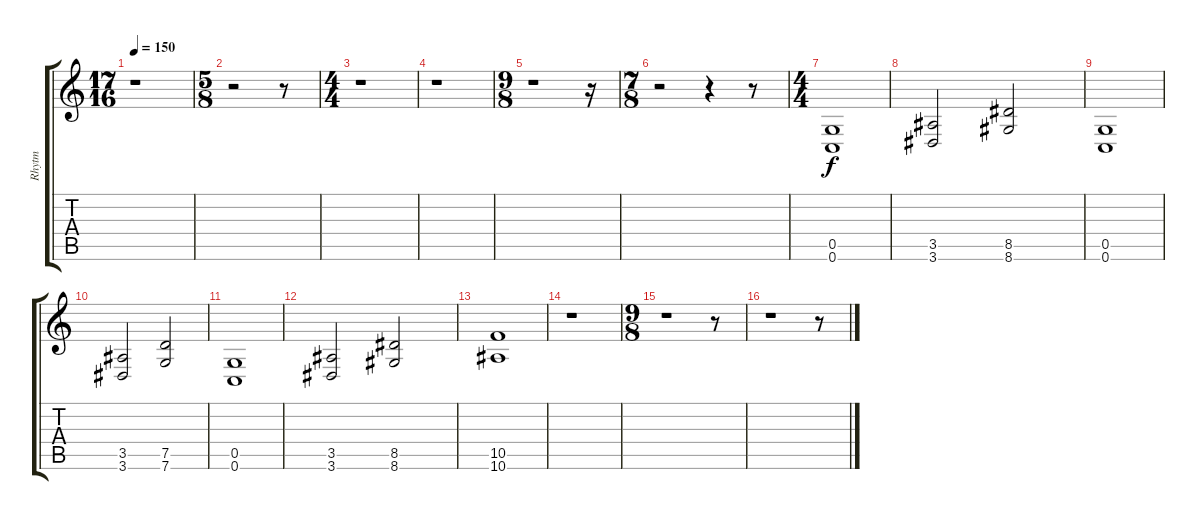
\track ("Rhytm" "Rhytm") {instrument distortionguitar}
\staff {score tabs}
\tuning (D4 A3 F3 C3 G2 C2) {hide}
\ts (17 16)
\tempo 150
\clef g2
\ks c
r.1{dy f} |
\ts (5 8)
r.2 r.8 |
\ts (4 4)
r.1 |
r.1 |
\ts (9 8)
r.1 r.16 |
\ts (7 8)
r.2 r.4 r.8 |
\ts (4 4)
(0.5 0.6).1{balance 8} |
(3.5 3.6).2 (8.5 8.6).2 |
(0.5 0.6).1 |
(3.5 3.6).2 (7.5 7.6).2 |
(0.5 0.6).1{balance 8} |
(3.5 3.6).2 (8.5 8.6).2 |
(10.5 10.6).1 |
r.1 |
\ts (9 8)
r.1 r.8 |
r.1 r.8
